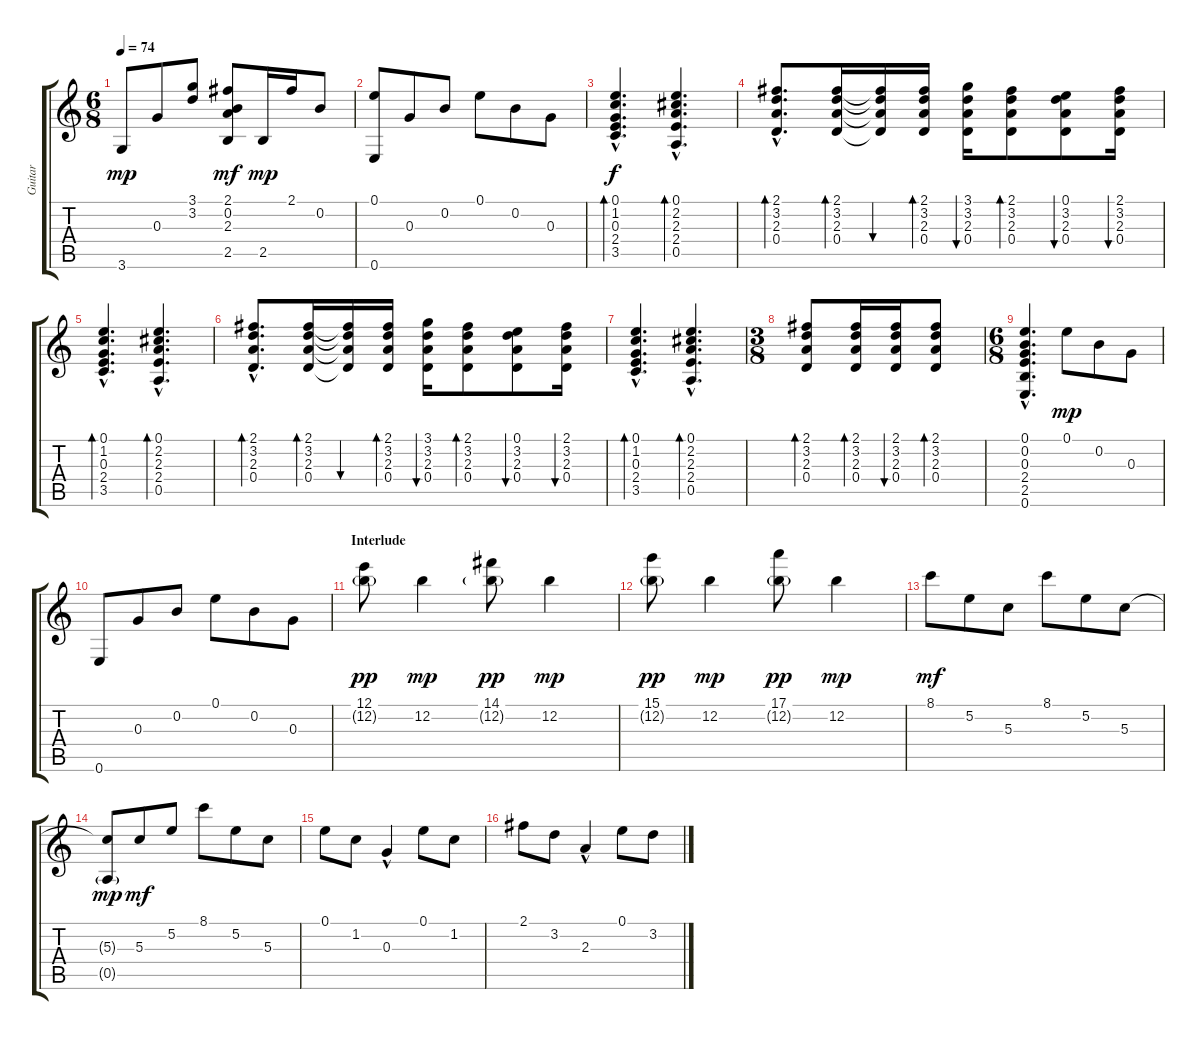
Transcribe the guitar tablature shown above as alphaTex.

\track ("Guitar" "Guitar") {instrument acousticguitarsteel}
\staff {score tabs}
\tuning (E4 B3 G3 D3 A2 E2) {hide}
\ts (6 8)
\tempo 74
\clef g2
\ks c
3.6.8{dy mp} 0.3.8 (3.1 3.2).8 (2.1 0.2 2.3 2.5).8{dy mf} 2.5.16{dy mp} 2.1.16 0.2.8 |
(0.1 0.6).8 0.3.8 0.2.8 0.1.8 0.2.8 0.3.8 |
(0.1{hac} 1.2{hac} 0.3{hac} 2.4{hac} 3.5{hac}).4{d bd 60 dy f volume 8} (0.1{hac} 2.2{hac} 2.3{hac} 2.4{hac} 0.5{hac}).4{d bd 60} |
(2.1{hac} 3.2{hac} 2.3{hac} 0.4{hac}).8{d bd 60 volume 9} (2.1 3.2 2.3 0.4).16{bd 60} (2.1{t} 3.2{t} 2.3{t} 0.4{t}).16{bu 60} (2.1 3.2 2.3 0.4).16{bd 60} (3.1 3.2 2.3 0.4).16{bu 60} (2.1 3.2 2.3 0.4).8{bd 60} (0.1 3.2 2.3 0.4).8{bu 60} (2.1 3.2 2.3 0.4).16{bu 60} |
(0.1{hac} 1.2{hac} 0.3{hac} 2.4{hac} 3.5{hac}).4{d bd 60} (0.1{hac} 2.2{hac} 2.3{hac} 2.4{hac} 0.5{hac}).4{d bd 60} |
(2.1{hac} 3.2{hac} 2.3{hac} 0.4{hac}).8{d bd 60} (2.1 3.2 2.3 0.4).16{bd 60} (2.1{t} 3.2{t} 2.3{t} 0.4{t}).16{bu 60} (2.1 3.2 2.3 0.4).16{bd 60} (3.1 3.2 2.3 0.4).16{bu 60} (2.1 3.2 2.3 0.4).8{bd 60} (0.1 3.2 2.3 0.4).8{bu 60} (2.1 3.2 2.3 0.4).16{bu 60} |
(0.1{hac} 1.2{hac} 0.3{hac} 2.4{hac} 3.5{hac}).4{d bd 60} (0.1{hac} 2.2{hac} 2.3{hac} 2.4{hac} 0.5{hac}).4{d bd 60} |
\ts (3 8)
(2.1 3.2 2.3 0.4).8{bd 120} (2.1 3.2 2.3 0.4).16{bd 120} (2.1 3.2 2.3 0.4).16{bu 120} (2.1 3.2 2.3 0.4).8{bd 120} |
\ts (6 8)
(0.1{hac} 0.2{hac} 0.3{hac} 2.4{hac} 2.5{hac} 0.6{hac}).4{d} 0.1.8{dy mp volume 14} 0.2.8 0.3.8 |
0.6.8 0.3.8 0.2.8 0.1.8 0.2.8 0.3.8 |
\section ("" "Interlude")
(12.1 12.2{g}).8{dy pp} 12.2.4{dy mp} (14.1 12.2{g}).8{dy pp} 12.2.4{dy mp} |
(15.1 12.2{g}).8{dy pp} 12.2.4{dy mp} (17.1 12.2{g}).8{dy pp} 12.2.4{dy mp} |
8.1.8{dy mf} 5.2.8 5.3.8 8.1.8 5.2.8 5.3.8 |
(5.3{t} 0.5{g}).8{dy mp} 5.3.8{dy mf} 5.2.8 8.1.8 5.2.8 5.3.8 |
0.1.8 1.2.8 0.3{hac}.4 0.1.8 1.2.8 |
2.1.8 3.2.8 2.3{hac}.4 0.1.8 3.2.8
